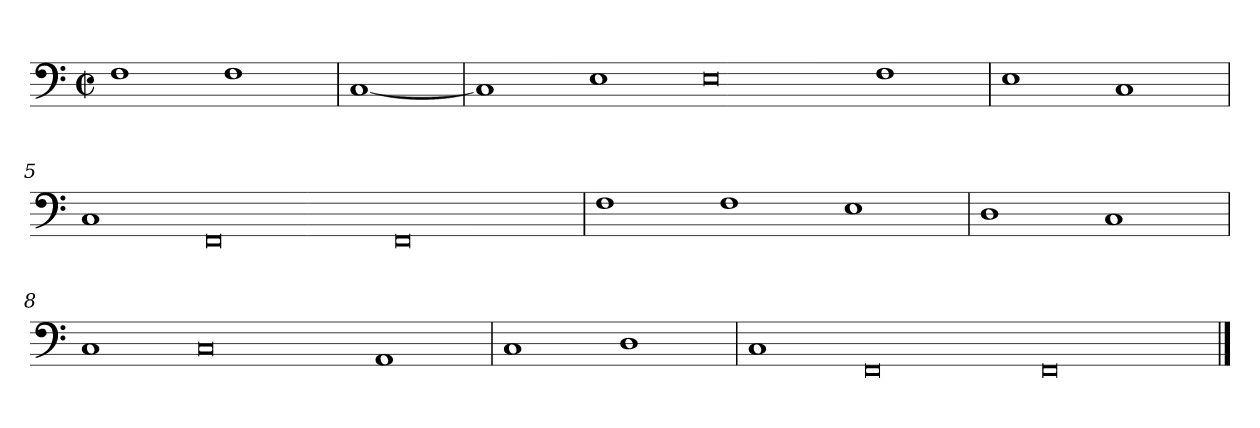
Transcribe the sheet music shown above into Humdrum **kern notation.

**kern
*part1
*staff1
*clefF4
*k[]
*M2/2
*met(c|)
=1
1F
1F
=2
[1C
=3
1C]
1E
0E
1F
=4
1E
1C
=5
1C
0FF
0FF
=6
1F
1F
1E
=7
1D
1C
=8
1C
0C
1AA
=9
1C
1D
=10
1C
0FF
0FF
==
*-
